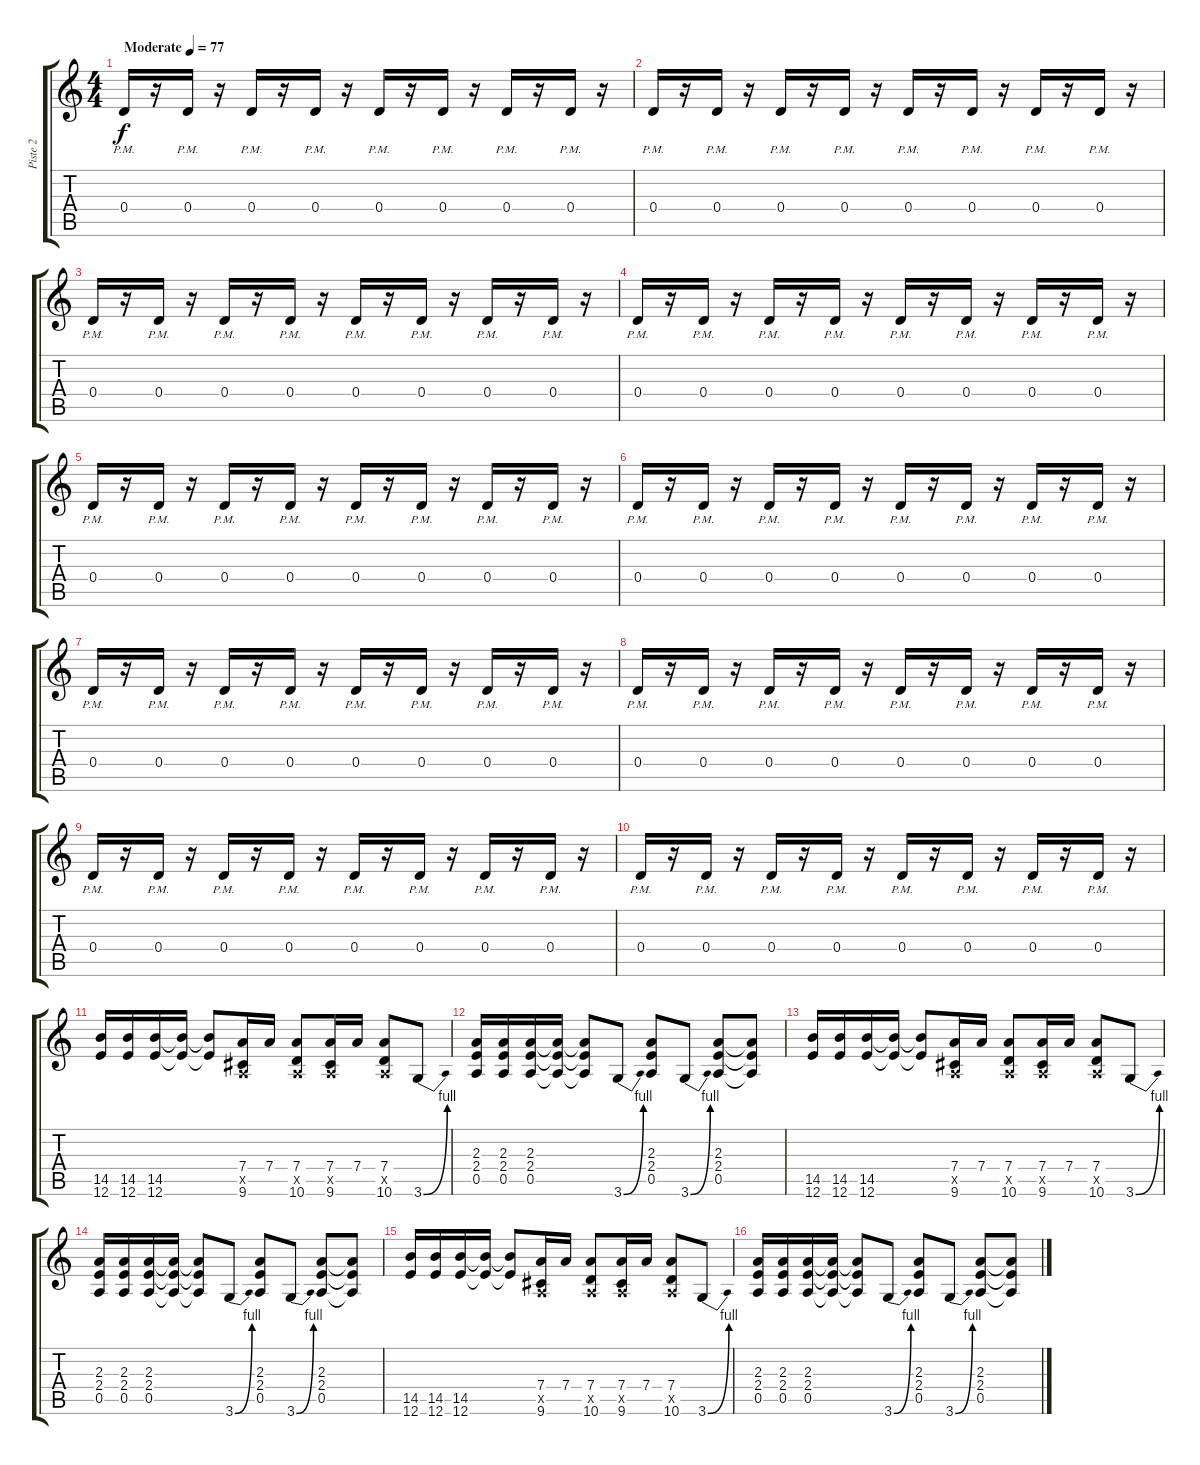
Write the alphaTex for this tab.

\track ("Piste 2" "Piste 2") {instrument distortionguitar}
\staff {score tabs}
\tuning (E4 B3 G3 D3 A2 E2) {hide}
\ts (4 4)
\tempo (77 "Moderate")
\clef g2
\ks c
0.4{pm}.16{dy f instrument distortionguitar} r.16 0.4{pm}.16 r.16 0.4{pm}.16 r.16 0.4{pm}.16 r.16 0.4{pm}.16 r.16 0.4{pm}.16 r.16 0.4{pm}.16 r.16 0.4{pm}.16 r.16 |
0.4{pm}.16 r.16 0.4{pm}.16 r.16 0.4{pm}.16 r.16 0.4{pm}.16 r.16 0.4{pm}.16 r.16 0.4{pm}.16 r.16 0.4{pm}.16 r.16 0.4{pm}.16 r.16 |
0.4{pm}.16 r.16 0.4{pm}.16 r.16 0.4{pm}.16 r.16 0.4{pm}.16 r.16 0.4{pm}.16 r.16 0.4{pm}.16 r.16 0.4{pm}.16 r.16 0.4{pm}.16 r.16 |
0.4{pm}.16 r.16 0.4{pm}.16 r.16 0.4{pm}.16 r.16 0.4{pm}.16 r.16 0.4{pm}.16 r.16 0.4{pm}.16 r.16 0.4{pm}.16 r.16 0.4{pm}.16 r.16 |
0.4{pm}.16 r.16 0.4{pm}.16 r.16 0.4{pm}.16 r.16 0.4{pm}.16 r.16 0.4{pm}.16 r.16 0.4{pm}.16 r.16 0.4{pm}.16 r.16 0.4{pm}.16 r.16 |
0.4{pm}.16 r.16 0.4{pm}.16 r.16 0.4{pm}.16 r.16 0.4{pm}.16 r.16 0.4{pm}.16 r.16 0.4{pm}.16 r.16 0.4{pm}.16 r.16 0.4{pm}.16 r.16 |
0.4{pm}.16 r.16 0.4{pm}.16 r.16 0.4{pm}.16 r.16 0.4{pm}.16 r.16 0.4{pm}.16 r.16 0.4{pm}.16 r.16 0.4{pm}.16 r.16 0.4{pm}.16 r.16 |
0.4{pm}.16 r.16 0.4{pm}.16 r.16 0.4{pm}.16 r.16 0.4{pm}.16 r.16 0.4{pm}.16 r.16 0.4{pm}.16 r.16 0.4{pm}.16 r.16 0.4{pm}.16 r.16 |
0.4{pm}.16 r.16 0.4{pm}.16 r.16 0.4{pm}.16 r.16 0.4{pm}.16 r.16 0.4{pm}.16 r.16 0.4{pm}.16 r.16 0.4{pm}.16 r.16 0.4{pm}.16 r.16 |
0.4{pm}.16 r.16 0.4{pm}.16 r.16 0.4{pm}.16 r.16 0.4{pm}.16 r.16 0.4{pm}.16 r.16 0.4{pm}.16 r.16 0.4{pm}.16 r.16 0.4{pm}.16 r.16 |
(14.5 12.6).16 (14.5 12.6).16 (14.5 12.6).16 (14.5{t} 12.6{t}).16 (14.5{t} 12.6{t}).8 (7.4 0.5{x} 9.6).16 7.4.16 (7.4 0.5{x} 10.6).8 (7.4 0.5{x} 9.6).16 7.4.16 (7.4 0.5{x} 10.6).8 3.6{be (bend 0 0 60 4)}.8 |
(2.3 2.4 0.5).16 (2.3 2.4 0.5).16 (2.3 2.4 0.5).16 (2.3{t} 2.4{t} 0.5{t}).16 (2.3{t} 2.4{t} 0.5{t}).8 3.6{be (bend 0 0 60 4)}.8 (2.3 2.4 0.5).8 3.6{be (bend 0 0 60 4)}.8 (2.3 2.4 0.5).8 (2.3{t} 2.4{t} 0.5{t}).8 |
(14.5 12.6).16 (14.5 12.6).16 (14.5 12.6).16 (14.5{t} 12.6{t}).16 (14.5{t} 12.6{t}).8 (7.4 0.5{x} 9.6).16 7.4.16 (7.4 0.5{x} 10.6).8 (7.4 0.5{x} 9.6).16 7.4.16 (7.4 0.5{x} 10.6).8 3.6{be (bend 0 0 60 4)}.8 |
(2.3 2.4 0.5).16 (2.3 2.4 0.5).16 (2.3 2.4 0.5).16 (2.3{t} 2.4{t} 0.5{t}).16 (2.3{t} 2.4{t} 0.5{t}).8 3.6{be (bend 0 0 60 4)}.8 (2.3 2.4 0.5).8 3.6{be (bend 0 0 60 4)}.8 (2.3 2.4 0.5).8 (2.3{t} 2.4{t} 0.5{t}).8 |
(14.5 12.6).16 (14.5 12.6).16 (14.5 12.6).16 (14.5{t} 12.6{t}).16 (14.5{t} 12.6{t}).8 (7.4 0.5{x} 9.6).16 7.4.16 (7.4 0.5{x} 10.6).8 (7.4 0.5{x} 9.6).16 7.4.16 (7.4 0.5{x} 10.6).8 3.6{be (bend 0 0 60 4)}.8 |
(2.3 2.4 0.5).16 (2.3 2.4 0.5).16 (2.3 2.4 0.5).16 (2.3{t} 2.4{t} 0.5{t}).16 (2.3{t} 2.4{t} 0.5{t}).8 3.6{be (bend 0 0 60 4)}.8 (2.3 2.4 0.5).8 3.6{be (bend 0 0 60 4)}.8 (2.3 2.4 0.5).8 (2.3{t} 2.4{t} 0.5{t}).8
